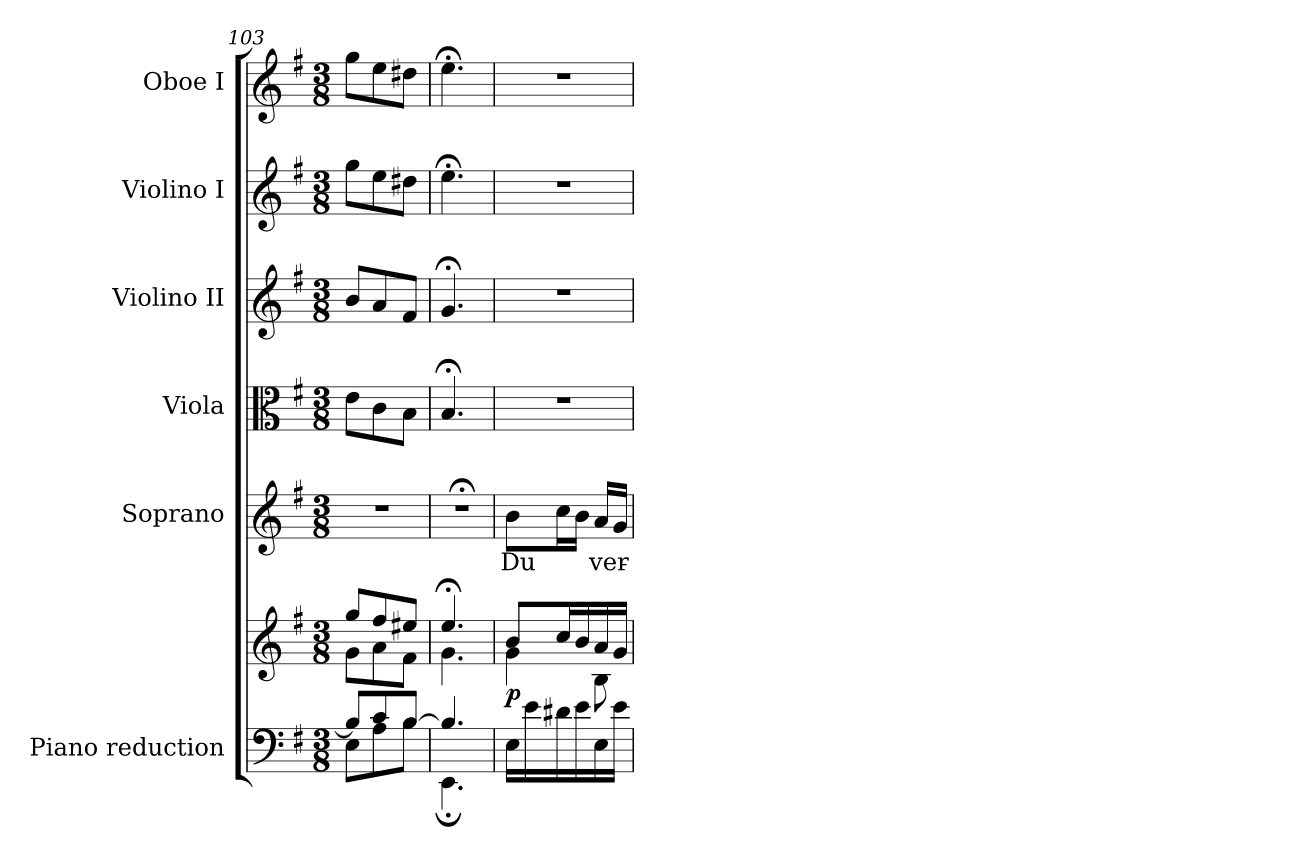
**kern	**kern	**dynam	**kern	**text	**kern	**kern	**kern	**kern
*part6	*part6	*part6	*part5	*part5	*part4	*part3	*part2	*part1
*staff7	*staff6	*staff6/7	*staff5	*staff5	*staff4	*staff3	*staff2	*staff1
*I"Piano reduction	*	*	*I"Soprano	*	*I"Viola	*I"Violino II	*I"Violino I	*I"Oboe I
*I'Pno	*	*	*	*	*I'Vla	*I'Vln	*I'Vln	*I'Ob
*clefF4	*clefG2	*	*clefG2	*	*clefC3	*clefG2	*clefG2	*clefG2
*k[f#]	*k[f#]	*	*k[f#]	*	*k[f#]	*k[f#]	*k[f#]	*k[f#]
*M3/8	*M3/8	*	*M3/8	*	*M3/8	*M3/8	*M3/8	*M3/8
=103	=103	=103	=103	=103	=103	=103	=103	=103
*^	*^	*	*	*	*	*	*	*
8B/L]	8E\L	8gg/L	8g\L	.	4.r	.	8e\L	8b/L	8gg\L	8gg\L
8c/	8A\	8ff#/	8a\	.	.	.	8c\	8a/	8ee\	8ee\
[8B/J	8B\J	8ee#X/J	8f#\J	.	.	.	8B\J	8f#/J	8dd#X\J	8dd#X\J
=104	=104	=104	=104	=104	=104	=104	=104	=104	=104	=104
4.B/]	4.EE;\	4.ee;</	4.g\	.	4.r;<	.	4.B;</	4.g;</	4.ee;<\	4.ee;<\
=105	=105	=105	=105	=105	=105	=105	=105	=105	=105	=105
!	!	!	!	!LO:DY:b	!	!LO:LY:b	!	!	!	!
*v	*v	*	*	*	*	*	*	*	*	*
16E\LL	8b/L	4g\	p	8b\L	Du	4.r	4.r	4.r	4.r
16e\	.	.	.	.	.	.	.	.	.
16d#X\	16cc/L	.	.	16cc\L	.	.	.	.	.
16e\	16b/	.	.	16b\JJ	.	.	.	.	.
!	!	!	!	!	!LO:LY:b	!	!	!	!
16E\	16a/	8B\	.	16a/LL	ver-	.	.	.	.
16e\JJ	16g/JJ	.	.	16g/JJ	.	.	.	.	.
*	*v	*v	*	*	*	*	*	*	*
=	=	=	=	=	=	=	=	=
*-	*-	*-	*-	*-	*-	*-	*-	*-
